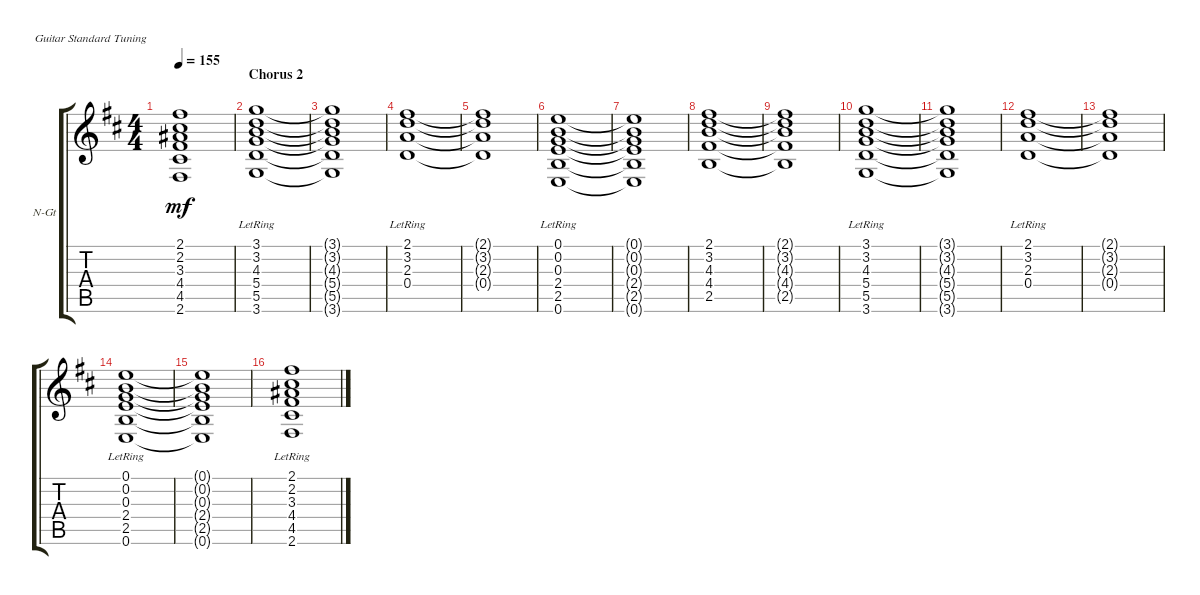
\defaultSystemsLayout 4
\bracketExtendMode groupsimilarinstruments
\firstSystemTrackNameOrientation horizontal
\otherSystemsTrackNameOrientation horizontal
\track ("Background" "N-Gt") {instrument acousticguitarsteel}
\staff {score tabs}
\tuning (E4 B3 G3 D3 A2 E2)
\ts (4 4)
\tempo 155
\clef g2
\ks bminor
(2.6{t} 4.5{t} 4.4{t} 3.3{t} 2.2{t} 2.1{t}).1{dy mf} |
\section ("" "Chorus 2")
(3.6{lr} 5.4{lr} 5.5{lr} 4.3{lr} 3.2{lr} 3.1{lr}).1 |
(3.6{t} 5.4{t} 5.5{t} 4.3{t} 3.2{t} 3.1{t}).1 |
(0.4{lr} 2.3{lr} 3.2{lr} 2.1{lr}).1 |
(0.4{t} 2.3{t} 3.2{t} 2.1{t}).1 |
(0.6{lr} 2.5{lr} 2.4{lr} 0.3{lr} 0.2{lr} 0.1{lr}).1 |
(0.6{t} 2.5{t} 2.4{t} 0.3{t} 0.2{t} 0.1{t}).1 |
(2.5 4.4 4.3 2.1 3.2).1 |
(2.5{t} 4.4{t} 4.3{t} 2.1{t} 3.2{t}).1 |
(3.6{lr} 5.4{lr} 5.5{lr} 4.3{lr} 3.2{lr} 3.1{lr}).1 |
(3.6{t} 5.4{t} 5.5{t} 4.3{t} 3.2{t} 3.1{t}).1 |
(0.4{lr} 2.3{lr} 3.2{lr} 2.1{lr}).1 |
(0.4{t} 2.3{t} 3.2{t} 2.1{t}).1 |
(0.6{lr} 2.5{lr} 2.4{lr} 0.3{lr} 0.2{lr} 0.1{lr}).1 |
(0.6{t} 2.5{t} 2.4{t} 0.3{t} 0.2{t} 0.1{t}).1 |
(2.6{lr} 4.5{lr} 4.4{lr} 3.3{lr} 2.2{lr} 2.1{lr}).1
